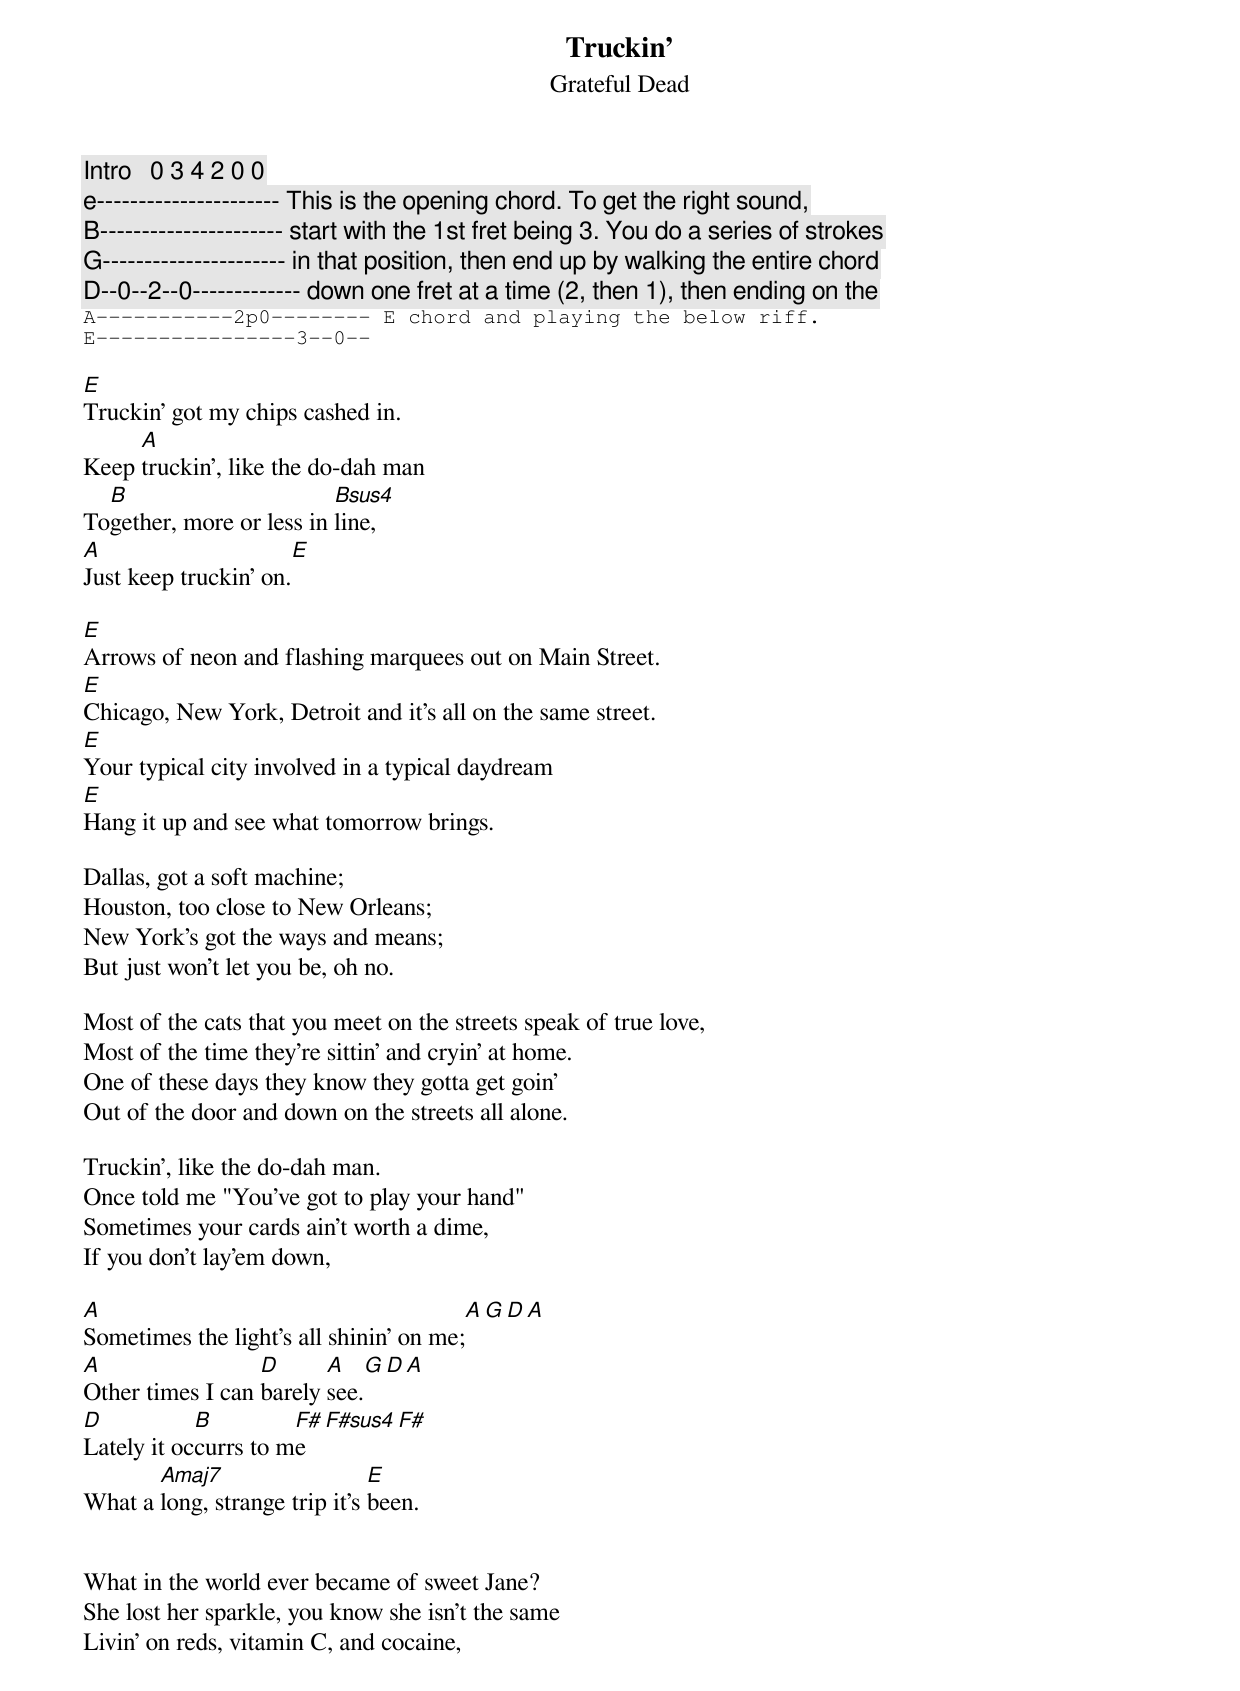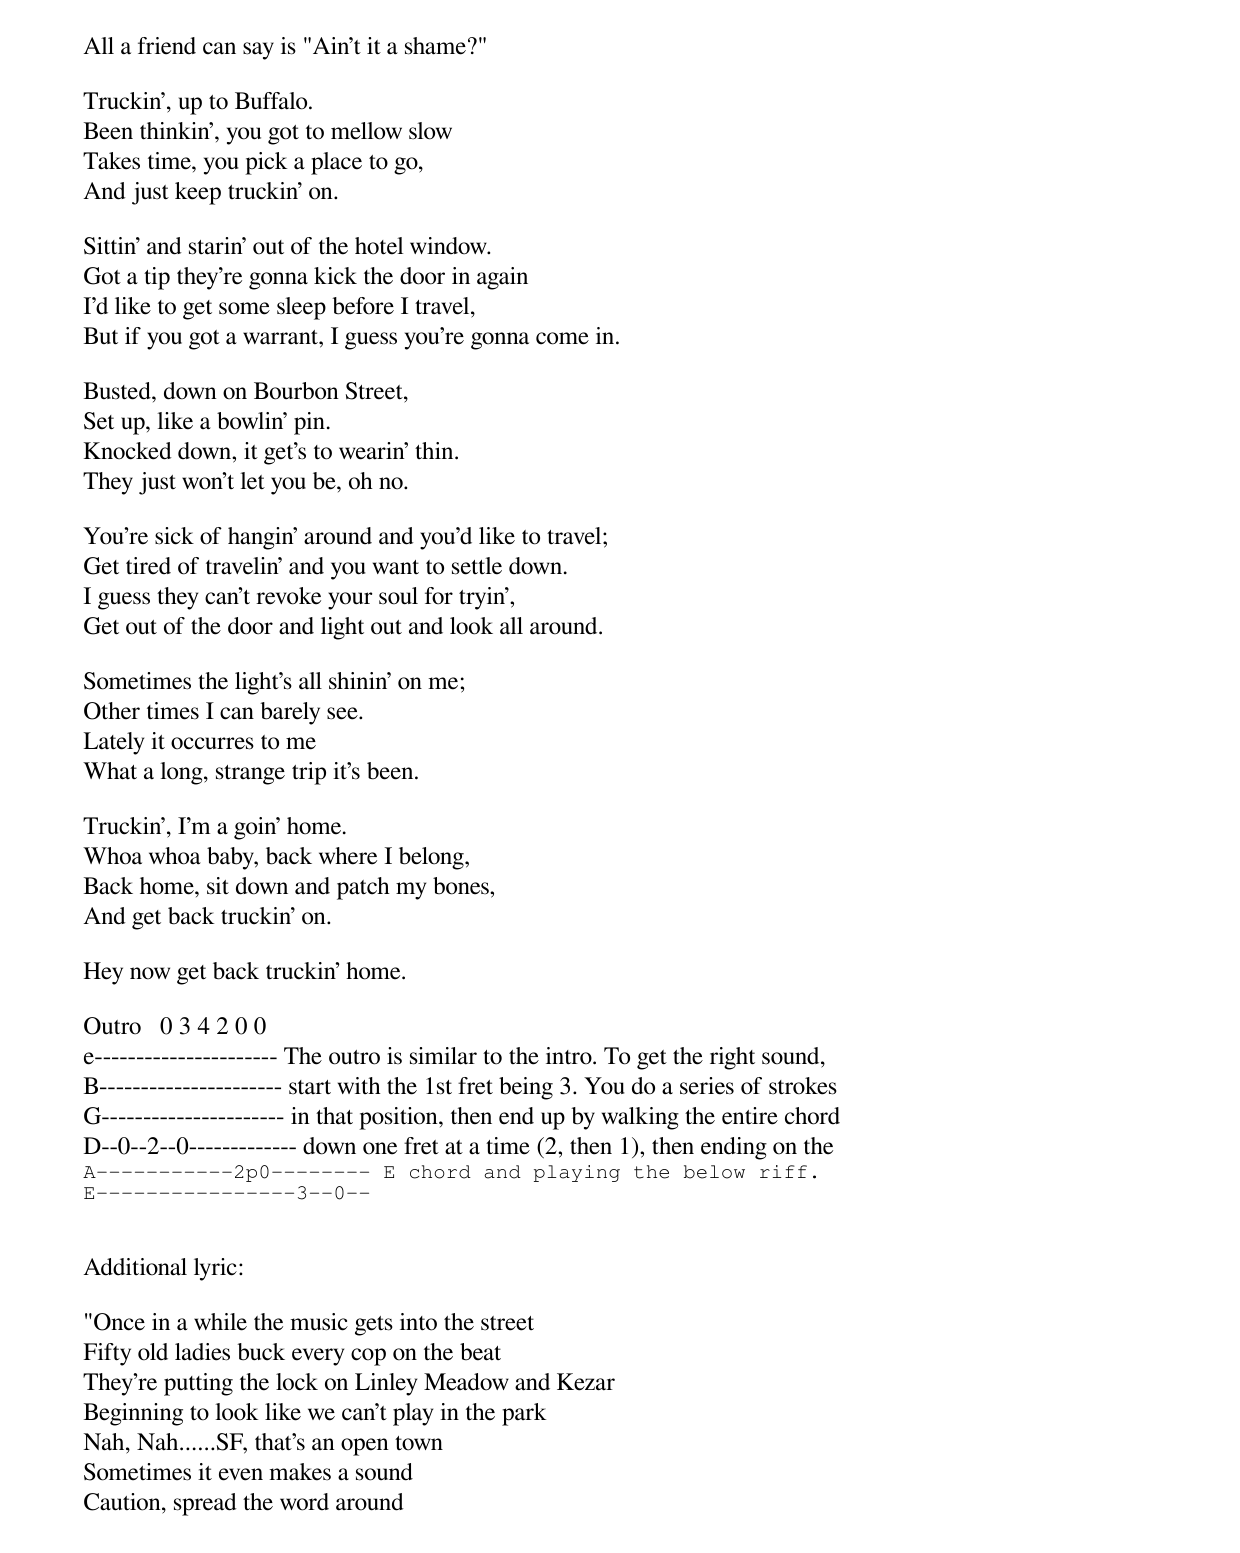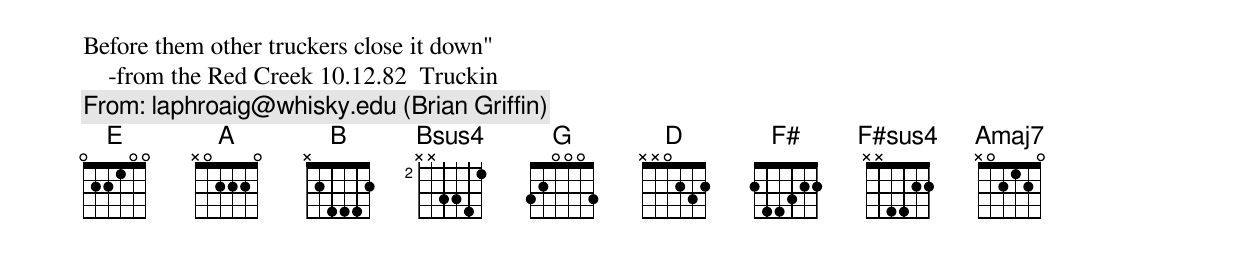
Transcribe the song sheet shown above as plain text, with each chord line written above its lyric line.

Truckin'
Grateful Dead
Intro	0 3 4 2 0 0
e---------------------- This is the opening chord. To get the right sound,
B---------------------- start with the 1st fret being 3. You do a series of strokes
G---------------------- in that position, then end up by walking the entire chord
D--0--2--0------------- down one fret at a time (2, then 1), then ending on the
A-----------2p0-------- E chord and playing the below riff.
E----------------3--0--

E
Truckin' got my chips cashed in.
     A
Keep truckin', like the do-dah man
  B                       Bsus4
Together, more or less in line,
A                       E
Just keep truckin' on.

E
Arrows of neon and flashing marquees out on Main Street.
E
Chicago, New York, Detroit and it's all on the same street.
E
Your typical city involved in a typical daydream
E
Hang it up and see what tomorrow brings.

Dallas, got a soft machine;
Houston, too close to New Orleans;
New York's got the ways and means;
But just won't let you be, oh no.

Most of the cats that you meet on the streets speak of true love,
Most of the time they're sittin' and cryin' at home.
One of these days they know they gotta get goin'
Out of the door and down on the streets all alone.

Truckin', like the do-dah man.
Once told me "You've got to play your hand"
Sometimes your cards ain't worth a dime,
If you don't lay'em down,

A                                        A   G   D    A
Sometimes the light's all shinin' on me;
A                 D      A     G    D    A
Other times I can barely see.
D           B         F#           F#sus4   F#
Lately it occurrs to me
       Amaj7                   E
What a long, strange trip it's been.


What in the world ever became of sweet Jane?
She lost her sparkle, you know she isn't the same
Livin' on reds, vitamin C, and cocaine,
All a friend can say is "Ain't it a shame?"

Truckin', up to Buffalo.
Been thinkin', you got to mellow slow
Takes time, you pick a place to go,
And just keep truckin' on.

Sittin' and starin' out of the hotel window.
Got a tip they're gonna kick the door in again
I'd like to get some sleep before I travel,
But if you got a warrant, I guess you're gonna come in.

Busted, down on Bourbon Street,
Set up, like a bowlin' pin.
Knocked down, it get's to wearin' thin.
They just won't let you be, oh no.

You're sick of hangin' around and you'd like to travel;
Get tired of travelin' and you want to settle down.
I guess they can't revoke your soul for tryin',
Get out of the door and light out and look all around.

Sometimes the light's all shinin' on me;
Other times I can barely see.
Lately it occurres to me
What a long, strange trip it's been.

Truckin', I'm a goin' home.
Whoa whoa baby, back where I belong,
Back home, sit down and patch my bones,
And get back truckin' on.

Hey now get back truckin' home.

Outro	0 3 4 2 0 0
e---------------------- The outro is similar to the intro. To get the right sound,
B---------------------- start with the 1st fret being 3. You do a series of strokes
G---------------------- in that position, then end up by walking the entire chord
D--0--2--0------------- down one fret at a time (2, then 1), then ending on the
A-----------2p0-------- E chord and playing the below riff.
E----------------3--0--


Additional lyric:

"Once in a while the music gets into the street
Fifty old ladies buck every cop on the beat
They're putting the lock on Linley Meadow and Kezar
Beginning to look like we can't play in the park
Nah, Nah......SF, that's an open town
Sometimes it even makes a sound
Caution, spread the word around
Before them other truckers close it down"
    -from the Red Creek 10.12.82  Truckin
From: laphroaig@whisky.edu (Brian Griffin)
